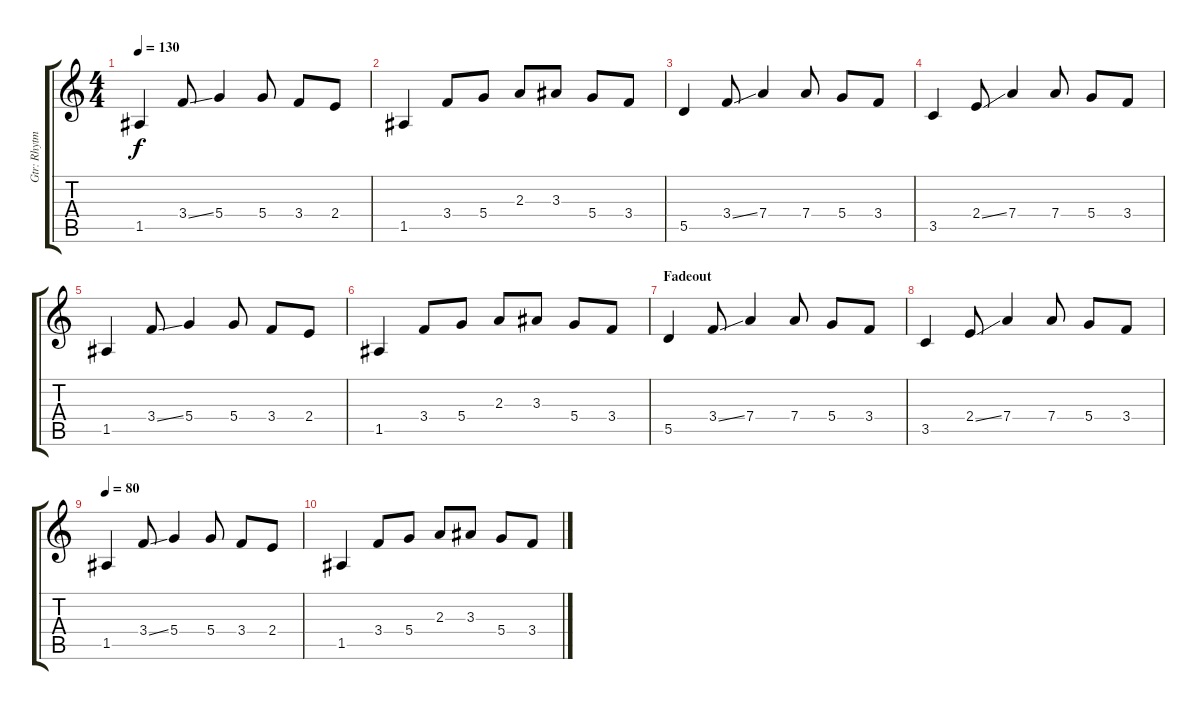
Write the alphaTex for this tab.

\track ("Gtr: Rhytm and Lead" "Gtr: Rhytm") {instrument distortionguitar}
\staff {score tabs}
\tuning (E4 B3 G3 D3 A2 E2) {hide}
\ts (4 4)
\tempo 130
\clef g2
\ks c
1.5.4{dy f} 3.4{ss}.8 5.4.4 5.4.8 3.4.8 2.4.8 |
1.5.4 3.4.8 5.4.8 2.3.8 3.3.8 5.4.8 3.4.8 |
5.5.4 3.4{ss}.8 7.4.4 7.4.8 5.4.8 3.4.8 |
3.5.4 2.4{ss}.8 7.4.4 7.4.8 5.4.8 3.4.8 |
1.5.4 3.4{ss}.8 5.4.4 5.4.8 3.4.8 2.4.8 |
1.5.4 3.4.8 5.4.8 2.3.8 3.3.8 5.4.8 3.4.8 |
\section ("" "Fadeout")
5.5.4{volume 0} 3.4{ss}.8 7.4.4 7.4.8 5.4.8 3.4.8 |
3.5.4 2.4{ss}.8 7.4.4 7.4.8 5.4.8 3.4.8 |
\tempo 80
1.5.4 3.4{ss}.8 5.4.4 5.4.8 3.4.8 2.4.8 |
1.5.4 3.4.8 5.4.8 2.3.8 3.3.8 5.4.8 3.4.8
